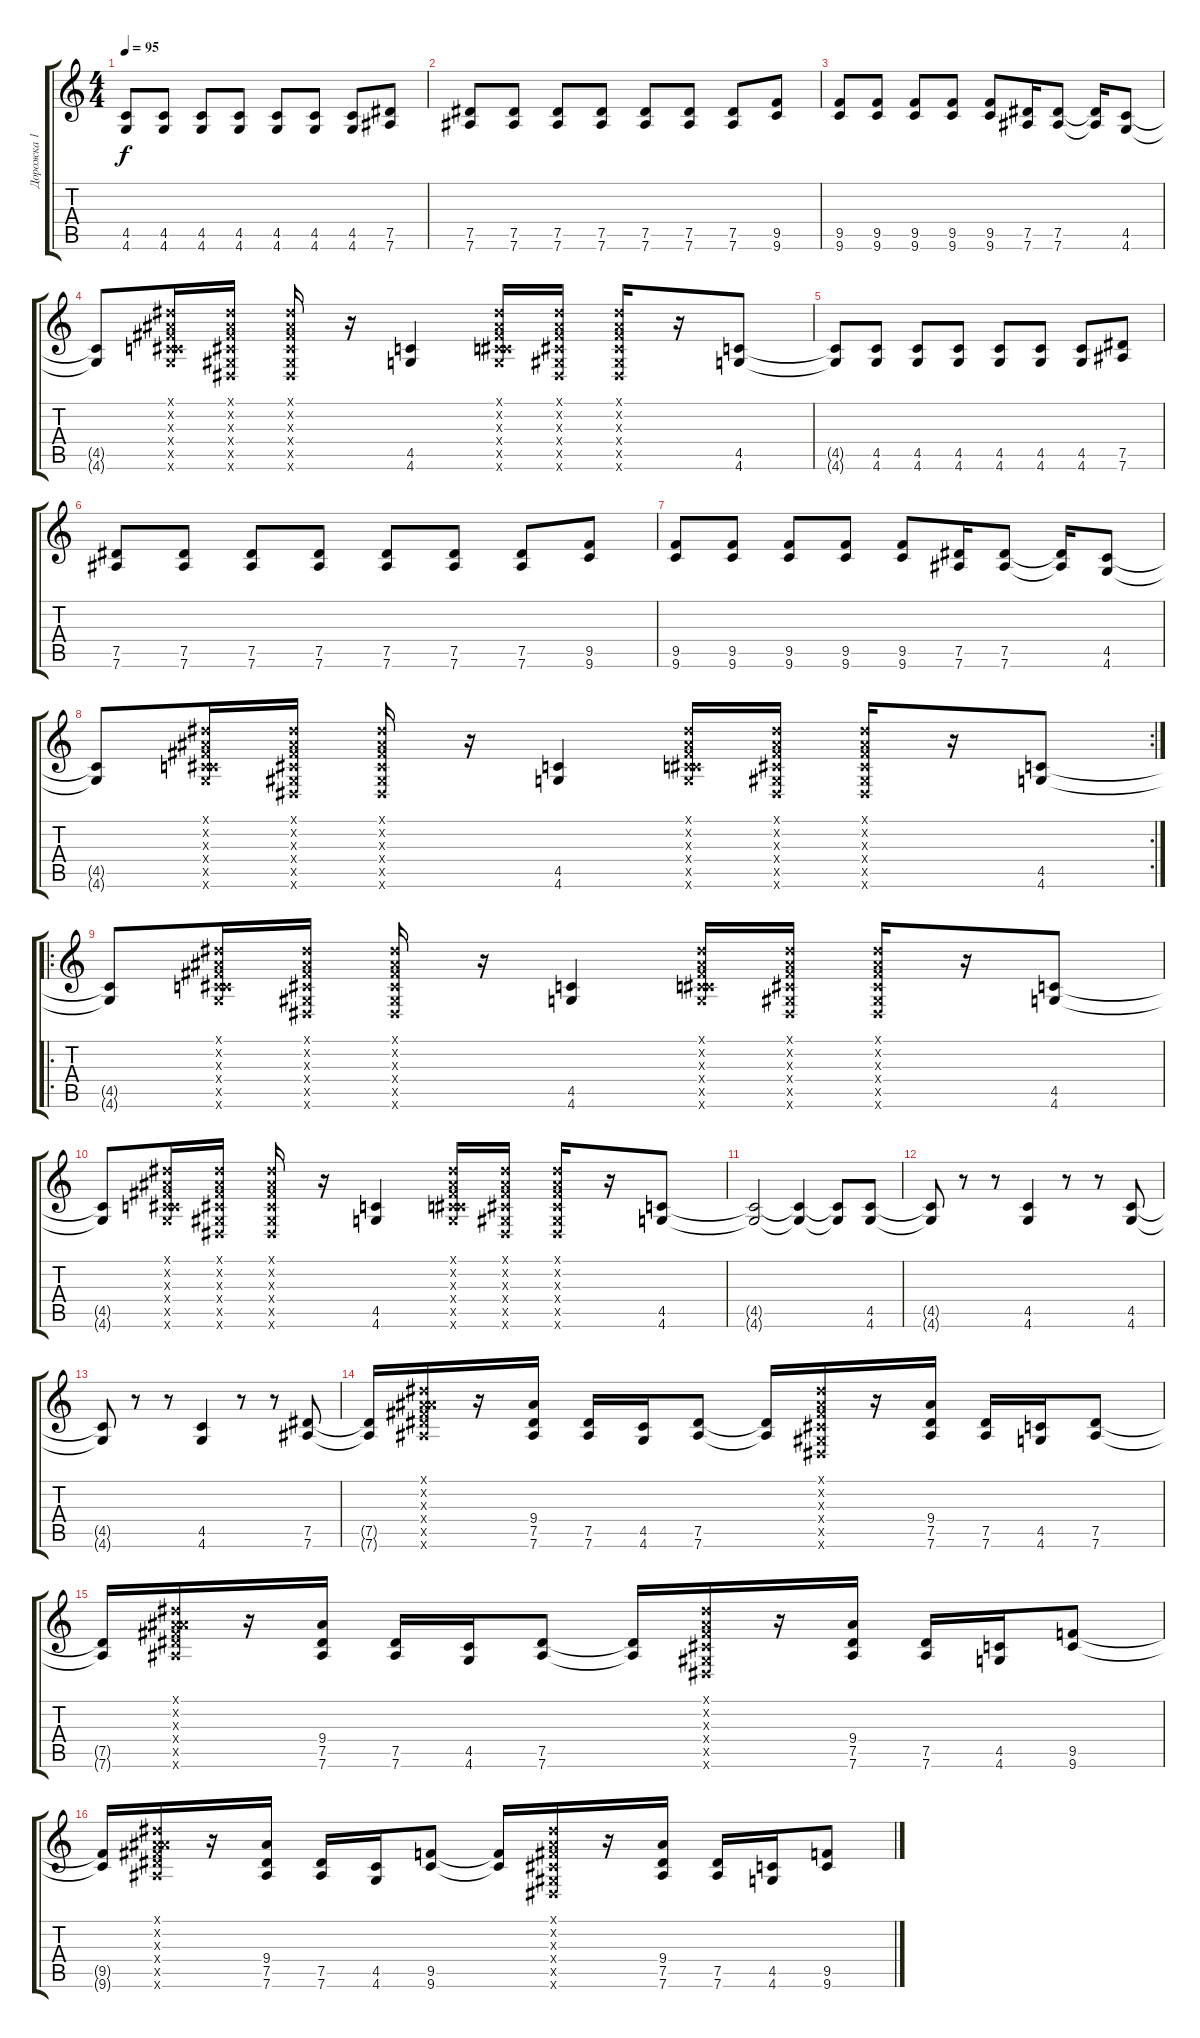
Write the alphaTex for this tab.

\track ("Дорожка 1" "Дорожка 1") {instrument distortionguitar}
\staff {score tabs}
\tuning (Eb4 Bb3 Gb3 Db3 Ab2 Eb2) {hide}
\ts (4 4)
\tempo 95
\clef g2
\ks c
(4.5{t} 4.6{t}).8{dy f} (4.5 4.6).8 (4.5 4.6).8 (4.5 4.6).8 (4.5 4.6).8 (4.5 4.6).8 (4.5 4.6).8 (7.5 7.6).8 |
(7.5 7.6).8 (7.5 7.6).8 (7.5 7.6).8 (7.5 7.6).8 (7.5 7.6).8 (7.5 7.6).8 (7.5 7.6).8 (9.5 9.6).8 |
(9.5 9.6).8 (9.5 9.6).8 (9.5 9.6).8 (9.5 9.6).8 (9.5 9.6).8 (7.5 7.6).16 (7.5 7.6).8 (7.5{t} 7.6{t}).16 (4.5 4.6).8 |
(4.5{t} 4.6{t}).8 (0.1{x} 0.2{x} 0.3{x} 0.4{x} 4.5{x} 4.6{x}).16 (0.1{x} 0.2{x} 0.3{x} 0.4{x} 0.5{x} 0.6{x}).16 (0.1{x} 0.2{x} 0.3{x} 0.4{x} 0.5{x} 0.6{x}).16 r.16 (4.5 4.6).4 (0.1{x} 0.2{x} 0.3{x} 0.4{x} 4.5{x} 4.6{x}).16 (0.1{x} 0.2{x} 0.3{x} 0.4{x} 0.5{x} 0.6{x}).16 (0.1{x} 0.2{x} 0.3{x} 0.4{x} 0.5{x} 0.6{x}).16 r.16 (4.5 4.6).8 |
(4.5{t} 4.6{t}).8 (4.5 4.6).8 (4.5 4.6).8 (4.5 4.6).8 (4.5 4.6).8 (4.5 4.6).8 (4.5 4.6).8 (7.5 7.6).8 |
(7.5 7.6).8 (7.5 7.6).8 (7.5 7.6).8 (7.5 7.6).8 (7.5 7.6).8 (7.5 7.6).8 (7.5 7.6).8 (9.5 9.6).8 |
(9.5 9.6).8 (9.5 9.6).8 (9.5 9.6).8 (9.5 9.6).8 (9.5 9.6).8 (7.5 7.6).16 (7.5 7.6).8 (7.5{t} 7.6{t}).16 (4.5 4.6).8 |
\rc 2
(4.5{t} 4.6{t}).8 (0.1{x} 0.2{x} 0.3{x} 0.4{x} 4.5{x} 4.6{x}).16 (0.1{x} 0.2{x} 0.3{x} 0.4{x} 0.5{x} 0.6{x}).16 (0.1{x} 0.2{x} 0.3{x} 0.4{x} 0.5{x} 0.6{x}).16 r.16 (4.5 4.6).4 (0.1{x} 0.2{x} 0.3{x} 0.4{x} 4.5{x} 4.6{x}).16 (0.1{x} 0.2{x} 0.3{x} 0.4{x} 0.5{x} 0.6{x}).16 (0.1{x} 0.2{x} 0.3{x} 0.4{x} 0.5{x} 0.6{x}).16 r.16 (4.5 4.6).8 |
\ro
(4.5{t} 4.6{t}).8 (0.1{x} 0.2{x} 0.3{x} 0.4{x} 4.5{x} 4.6{x}).16 (0.1{x} 0.2{x} 0.3{x} 0.4{x} 0.5{x} 0.6{x}).16 (0.1{x} 0.2{x} 0.3{x} 0.4{x} 0.5{x} 0.6{x}).16 r.16 (4.5 4.6).4 (0.1{x} 0.2{x} 0.3{x} 0.4{x} 4.5{x} 4.6{x}).16 (0.1{x} 0.2{x} 0.3{x} 0.4{x} 0.5{x} 0.6{x}).16 (0.1{x} 0.2{x} 0.3{x} 0.4{x} 0.5{x} 0.6{x}).16 r.16 (4.5 4.6).8 |
(4.5{t} 4.6{t}).8 (0.1{x} 0.2{x} 0.3{x} 0.4{x} 4.5{x} 4.6{x}).16 (0.1{x} 0.2{x} 0.3{x} 0.4{x} 0.5{x} 0.6{x}).16 (0.1{x} 0.2{x} 0.3{x} 0.4{x} 0.5{x} 0.6{x}).16 r.16 (4.5 4.6).4 (0.1{x} 0.2{x} 0.3{x} 0.4{x} 4.5{x} 4.6{x}).16 (0.1{x} 0.2{x} 0.3{x} 0.4{x} 0.5{x} 0.6{x}).16 (0.1{x} 0.2{x} 0.3{x} 0.4{x} 0.5{x} 0.6{x}).16 r.16 (4.5 4.6).8 |
(4.5{t} 4.6{t}).2 (4.5{t} 4.6{t}).4 (4.5{t} 4.6{t}).8 (4.5 4.6).8 |
(4.5{t} 4.6{t}).8 r.8 r.8 (4.5 4.6).4 r.8 r.8 (4.5 4.6).8 |
(4.5{t} 4.6{t}).8 r.8 r.8 (4.5 4.6).4 r.8 r.8 (7.5 7.6).8 |
(7.5{t} 7.6{t}).16 (0.1{x} 0.2{x} 0.3{x} 9.4{x} 7.5{x} 7.6{x}).16 r.16 (9.4 7.5 7.6).16 (7.5 7.6).16 (4.5 4.6).16 (7.5 7.6).8 (7.5{t} 7.6{t}).16 (0.1{x} 0.2{x} 0.3{x} 0.4{x} 0.5{x} 0.6{x}).16 r.16 (9.4 7.5 7.6).16 (7.5 7.6).16 (4.5 4.6).16 (7.5 7.6).8 |
(7.5{t} 7.6{t}).16 (0.1{x} 0.2{x} 0.3{x} 9.4{x} 7.5{x} 7.6{x}).16 r.16 (9.4 7.5 7.6).16 (7.5 7.6).16 (4.5 4.6).16 (7.5 7.6).8 (7.5{t} 7.6{t}).16 (0.1{x} 0.2{x} 0.3{x} 0.4{x} 0.5{x} 0.6{x}).16 r.16 (9.4 7.5 7.6).16 (7.5 7.6).16 (4.5 4.6).16 (9.5 9.6).8 |
(9.5{t} 9.6{t}).16 (0.1{x} 0.2{x} 0.3{x} 9.4{x} 7.5{x} 7.6{x}).16 r.16 (9.4 7.5 7.6).16 (7.5 7.6).16 (4.5 4.6).16 (9.5 9.6).8 (9.5{t} 9.6{t}).16 (0.1{x} 0.2{x} 0.3{x} 0.4{x} 0.5{x} 0.6{x}).16 r.16 (9.4 7.5 7.6).16 (7.5 7.6).16 (4.5 4.6).16 (9.5 9.6).8
